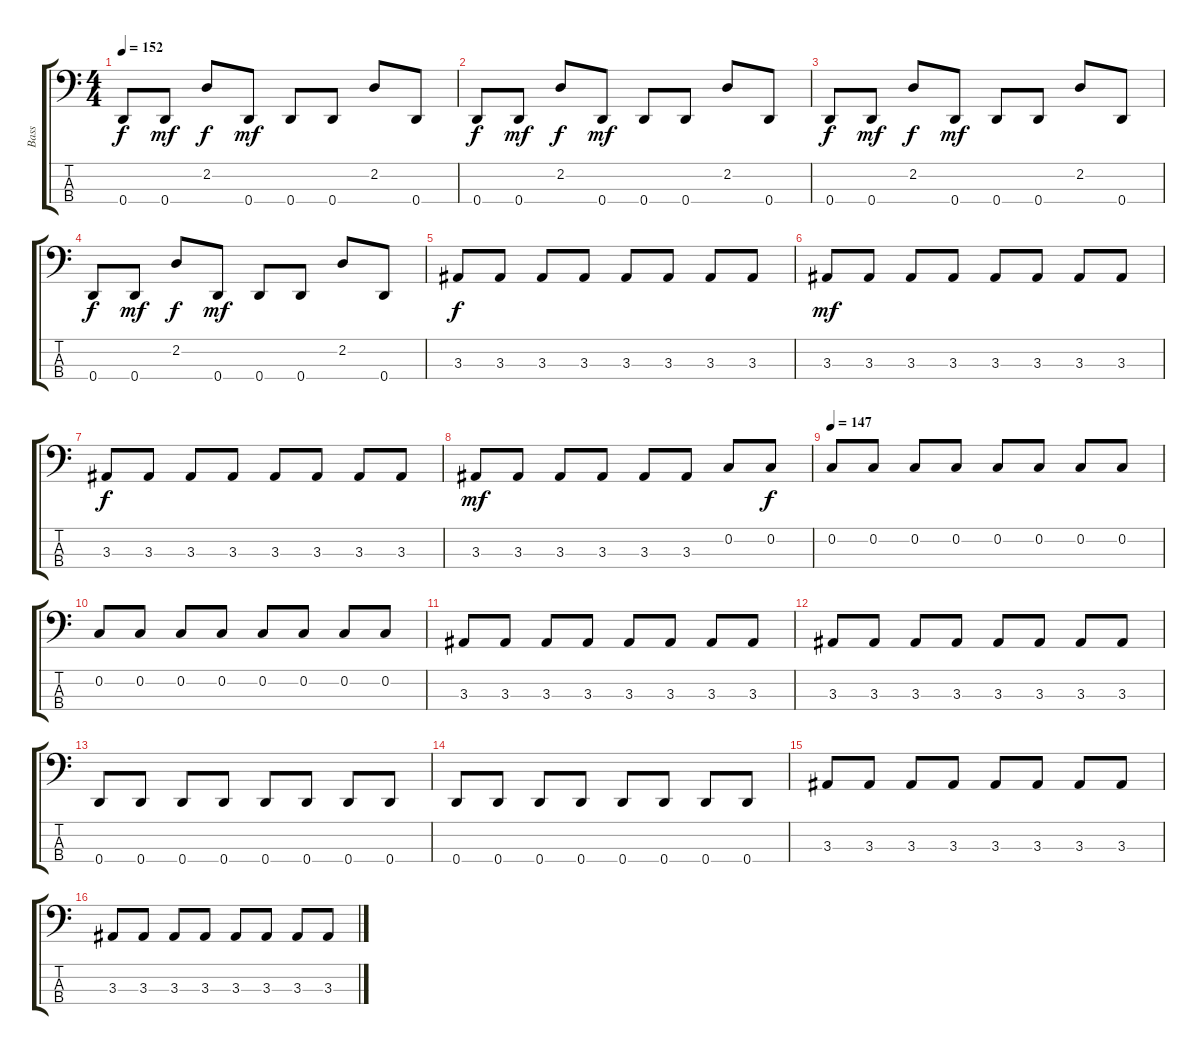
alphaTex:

\track ("Bass" "Bass") {instrument electricbasspick}
\staff {score tabs}
\tuning (F2 C2 G1 D1) {hide}
\ts (4 4)
\tempo 152
\clef f4
\ks c
0.4.8{dy f} 0.4.8{dy mf} 2.2.8{dy f} 0.4.8{dy mf} 0.4.8 0.4.8 2.2.8 0.4.8 |
0.4.8{dy f} 0.4.8{dy mf} 2.2.8{dy f} 0.4.8{dy mf} 0.4.8 0.4.8 2.2.8 0.4.8 |
0.4.8{dy f} 0.4.8{dy mf} 2.2.8{dy f} 0.4.8{dy mf} 0.4.8 0.4.8 2.2.8 0.4.8 |
0.4.8{dy f} 0.4.8{dy mf} 2.2.8{dy f} 0.4.8{dy mf} 0.4.8 0.4.8 2.2.8 0.4.8 |
3.3.8{dy f} 3.3.8 3.3.8 3.3.8 3.3.8 3.3.8 3.3.8 3.3.8 |
3.3.8{dy mf} 3.3.8 3.3.8 3.3.8 3.3.8 3.3.8 3.3.8 3.3.8 |
3.3.8{dy f} 3.3.8 3.3.8 3.3.8 3.3.8 3.3.8 3.3.8 3.3.8 |
3.3.8{dy mf} 3.3.8 3.3.8 3.3.8 3.3.8 3.3.8 0.2.8 0.2.8{dy f} |
\tempo 147
0.2.8 0.2.8 0.2.8 0.2.8 0.2.8 0.2.8 0.2.8 0.2.8 |
0.2.8 0.2.8 0.2.8 0.2.8 0.2.8 0.2.8 0.2.8 0.2.8 |
3.3.8 3.3.8 3.3.8 3.3.8 3.3.8 3.3.8 3.3.8 3.3.8 |
3.3.8 3.3.8 3.3.8 3.3.8 3.3.8 3.3.8 3.3.8 3.3.8 |
0.4.8 0.4.8 0.4.8 0.4.8 0.4.8 0.4.8 0.4.8 0.4.8 |
0.4.8 0.4.8 0.4.8 0.4.8 0.4.8 0.4.8 0.4.8 0.4.8 |
3.3.8 3.3.8 3.3.8 3.3.8 3.3.8 3.3.8 3.3.8 3.3.8 |
3.3.8 3.3.8 3.3.8 3.3.8 3.3.8 3.3.8 3.3.8 3.3.8
